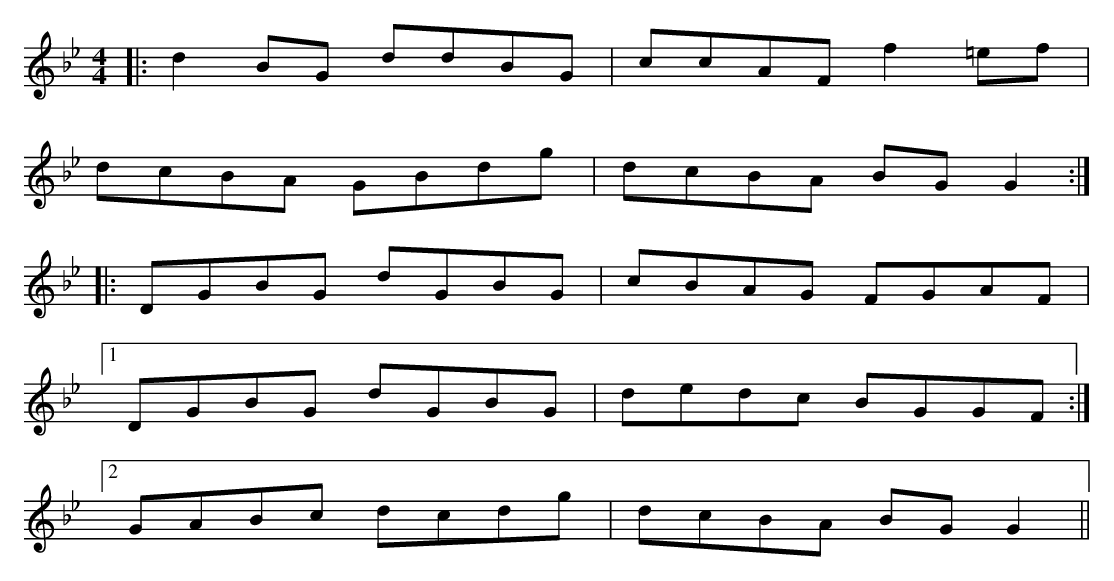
X:1
M:4/4
K:Gmin
|:d2 BG ddBG|ccAF f2 =ef|
dcBA GBdg|dcBA BG G2:|
|:DGBG dGBG|cBAG FGAF|
[1 DGBG dGBG|dedc BGGF:|
[2 GABc dcdg|dcBA BG G2||
